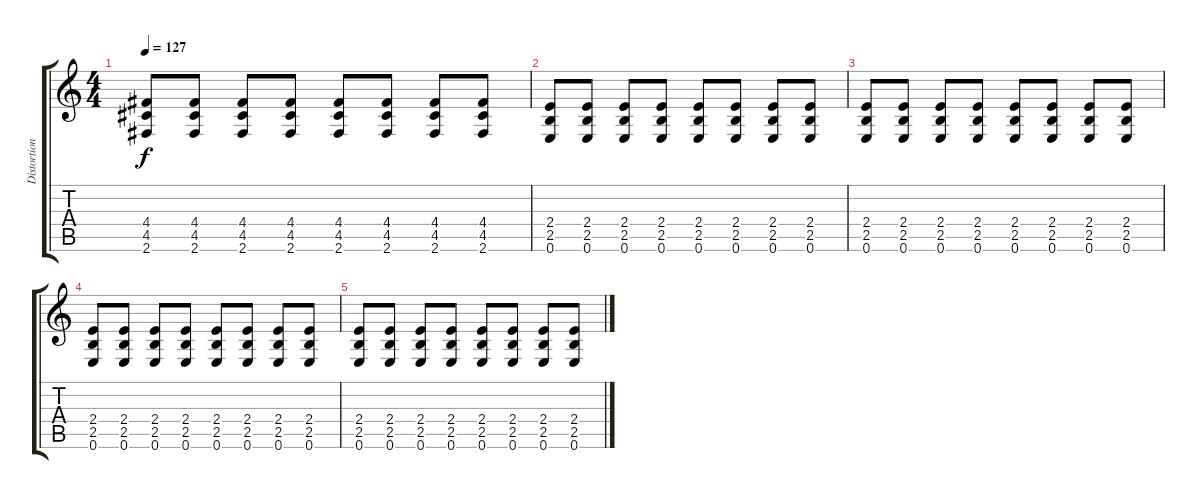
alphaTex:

\track ("Distortion R" "Distortion") {instrument distortionguitar}
\staff {score tabs}
\tuning (E4 B3 G3 D3 A2 E2) {hide}
\ts (4 4)
\tempo 127
\clef g2
\ks c
(4.4 4.5 2.6).8{dy f} (4.4 4.5 2.6).8 (4.4 4.5 2.6).8 (4.4 4.5 2.6).8 (4.4 4.5 2.6).8 (4.4 4.5 2.6).8 (4.4 4.5 2.6).8 (4.4 4.5 2.6).8 |
(2.4 2.5 0.6).8 (2.4 2.5 0.6).8 (2.4 2.5 0.6).8 (2.4 2.5 0.6).8 (2.4 2.5 0.6).8 (2.4 2.5 0.6).8 (2.4 2.5 0.6).8 (2.4 2.5 0.6).8 |
(2.4 2.5 0.6).8 (2.4 2.5 0.6).8 (2.4 2.5 0.6).8 (2.4 2.5 0.6).8 (2.4 2.5 0.6).8 (2.4 2.5 0.6).8 (2.4 2.5 0.6).8 (2.4 2.5 0.6).8 |
(2.4 2.5 0.6).8 (2.4 2.5 0.6).8 (2.4 2.5 0.6).8 (2.4 2.5 0.6).8 (2.4 2.5 0.6).8 (2.4 2.5 0.6).8 (2.4 2.5 0.6).8 (2.4 2.5 0.6).8 |
(2.4 2.5 0.6).8 (2.4 2.5 0.6).8 (2.4 2.5 0.6).8 (2.4 2.5 0.6).8 (2.4 2.5 0.6).8 (2.4 2.5 0.6).8 (2.4 2.5 0.6).8 (2.4 2.5 0.6).8
